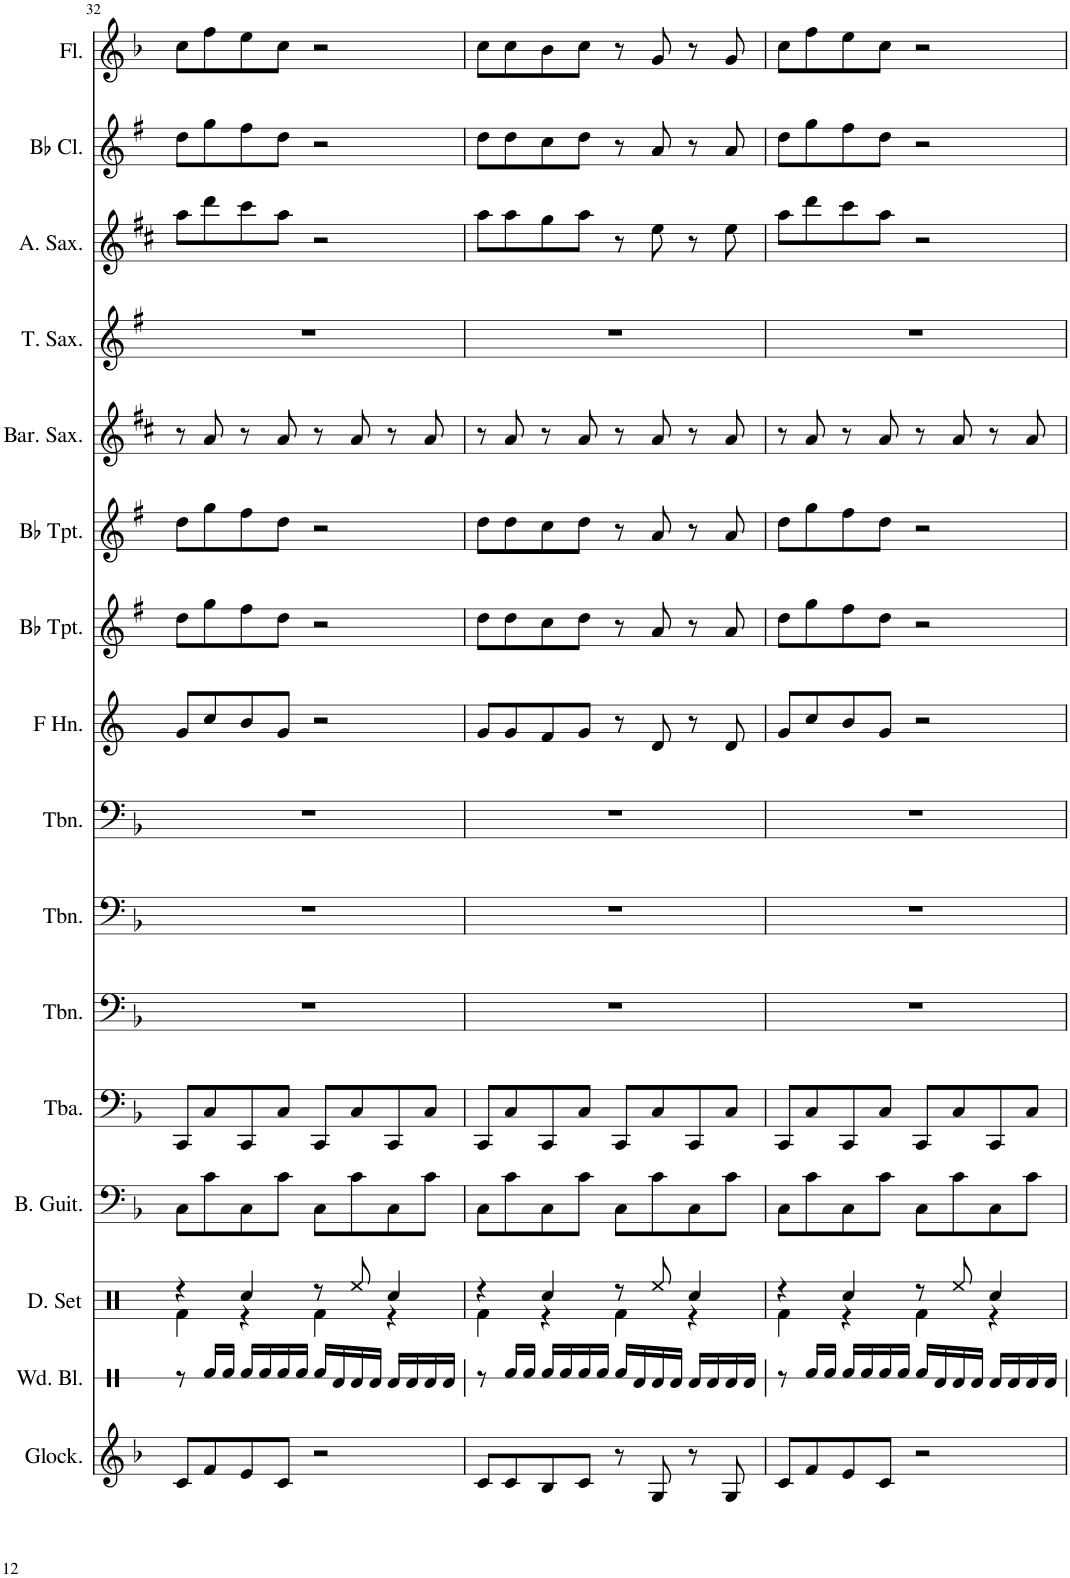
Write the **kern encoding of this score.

**kern	**kern	**kern	**kern	**kern	**kern	**kern	**kern	**kern	**kern	**kern	**kern	**kern	**kern	**kern	**kern
*part16	*part15	*part14	*part13	*part12	*part11	*part10	*part9	*part8	*part7	*part6	*part5	*part4	*part3	*part2	*part1
*staff16	*staff15	*staff14	*staff13	*staff12	*staff11	*staff10	*staff9	*staff8	*staff7	*staff6	*staff5	*staff4	*staff3	*staff2	*staff1
*I"Glockenspiel	*I"Wood Blocks	*I"Drumset	*I"Bass Guitar	*I"Tuba	*I"Trombone	*I"Trombone	*I"Trombone	*I"Horn in F	*I"Bb Trumpet	*I"Bb Trumpet	*I"Baritone Saxophone	*I"Tenor Saxophone	*I"Alto Saxophone	*I"Bb Clarinet	*I"Flute
*I'Glock.	*I'Wd. Bl.	*I'D. Set	*I'B. Guit.	*I'Tba.	*I'Tbn.	*I'Tbn.	*I'Tbn.	*	*I'Bb Tpt.	*I'Bb Tpt.	*I'Bar. Sax.	*I'T. Sax.	*I'A. Sax.	*I'Bb Cl.	*I'Fl.
!!LO:PB:g=z
*clefG2	*clefX	*clefX	*clefF4	*clefF4	*clefF4	*clefF4	*clefF4	*clefG2	*clefG2	*clefG2	*clefG2	*clefG2	*clefG2	*clefG2	*clefG2
*Trd-14c-24	*	*	*Trd7c12	*	*	*	*	*Trd4c7	*Trd1c2	*Trd1c2	*Trd12c21	*Trd8c14	*Trd5c9	*Trd1c2	*
*k[b-]	*k[]	*k[]	*k[b-]	*k[b-]	*k[b-]	*k[b-]	*k[b-]	*k[]	*k[f#]	*k[f#]	*k[f#c#]	*k[f#]	*k[f#c#]	*k[f#]	*k[b-]
*M4/4	*M4/4	*M4/4	*M4/4	*M4/4	*M4/4	*M4/4	*M4/4	*M4/4	*M4/4	*M4/4	*M4/4	*M4/4	*M4/4	*M4/4	*M4/4
=32	=32	=32	=32	=32	=32	=32	=32	=32	=32	=32	=32	=32	=32	=32	=32
*	*	*^	*	*	*	*	*	*	*	*	*	*	*	*	*
8c/L	8r	4r	4Rf\	8C\L	8CC/L	1r	1r	1r	8g/L	8dd\L	8dd\L	8r	1r	8aa\L	8dd\L	8cc\L
8f/	16Rf/LL	.	.	8c\	8C/	.	.	.	8cc/	8gg\	8gg\	8a/	.	8ddd\	8gg\	8ff\
.	16Rf/JJ	.	.	.	.	.	.	.	.	.	.	.	.	.	.	.
8e/	16Rf/LL	4Rcc/	4r	8C\	8CC/	.	.	.	8b/	8ff#\	8ff#\	8r	.	8ccc#\	8ff#\	8ee\
.	16Rf/	.	.	.	.	.	.	.	.	.	.	.	.	.	.	.
8c/J	16Rf/	.	.	8c\J	8C/J	.	.	.	8g/J	8dd\J	8dd\J	8a/	.	8aa\J	8dd\J	8cc\J
.	16Rf/JJ	.	.	.	.	.	.	.	.	.	.	.	.	.	.	.
2r	16Rf/LL	8r	4Rf\	8C\L	8CC/L	.	.	.	2r	2r	2r	8r	.	2r	2r	2r
.	16Rd/	.	.	.	.	.	.	.	.	.	.	.	.	.	.	.
.	16Rd/	8Ree/	.	8c\	8C/	.	.	.	.	.	.	8a/	.	.	.	.
.	16Rd/JJ	.	.	.	.	.	.	.	.	.	.	.	.	.	.	.
.	16Rd/LL	4Rcc/	4r	8C\	8CC/	.	.	.	.	.	.	8r	.	.	.	.
.	16Rd/	.	.	.	.	.	.	.	.	.	.	.	.	.	.	.
.	16Rd/	.	.	8c\J	8C/J	.	.	.	.	.	.	8a/	.	.	.	.
.	16Rd/JJ	.	.	.	.	.	.	.	.	.	.	.	.	.	.	.
=33	=33	=33	=33	=33	=33	=33	=33	=33	=33	=33	=33	=33	=33	=33	=33	=33
8c/L	8r	4r	4Rf\	8C\L	8CC/L	1r	1r	1r	8g/L	8dd\L	8dd\L	8r	1r	8aa\L	8dd\L	8cc\L
8c/	16Rf/LL	.	.	8c\	8C/	.	.	.	8g/	8dd\	8dd\	8a/	.	8aa\	8dd\	8cc\
.	16Rf/JJ	.	.	.	.	.	.	.	.	.	.	.	.	.	.	.
8B-/	16Rf/LL	4Rcc/	4r	8C\	8CC/	.	.	.	8f/	8cc\	8cc\	8r	.	8gg\	8cc\	8b-\
.	16Rf/	.	.	.	.	.	.	.	.	.	.	.	.	.	.	.
8c/J	16Rf/	.	.	8c\J	8C/J	.	.	.	8g/J	8dd\J	8dd\J	8a/	.	8aa\J	8dd\J	8cc\J
.	16Rf/JJ	.	.	.	.	.	.	.	.	.	.	.	.	.	.	.
8r	16Rf/LL	8r	4Rf\	8C\L	8CC/L	.	.	.	8r	8r	8r	8r	.	8r	8r	8r
.	16Rd/	.	.	.	.	.	.	.	.	.	.	.	.	.	.	.
8G/	16Rd/	8Ree/	.	8c\	8C/	.	.	.	8d/	8a/	8a/	8a/	.	8ee\	8a/	8g/
.	16Rd/JJ	.	.	.	.	.	.	.	.	.	.	.	.	.	.	.
8r	16Rd/LL	4Rcc/	4r	8C\	8CC/	.	.	.	8r	8r	8r	8r	.	8r	8r	8r
.	16Rd/	.	.	.	.	.	.	.	.	.	.	.	.	.	.	.
8G/	16Rd/	.	.	8c\J	8C/J	.	.	.	8d/	8a/	8a/	8a/	.	8ee\	8a/	8g/
.	16Rd/JJ	.	.	.	.	.	.	.	.	.	.	.	.	.	.	.
=34	=34	=34	=34	=34	=34	=34	=34	=34	=34	=34	=34	=34	=34	=34	=34	=34
8c/L	8r	4r	4Rf\	8C\L	8CC/L	1r	1r	1r	8g/L	8dd\L	8dd\L	8r	1r	8aa\L	8dd\L	8cc\L
8f/	16Rf/LL	.	.	8c\	8C/	.	.	.	8cc/	8gg\	8gg\	8a/	.	8ddd\	8gg\	8ff\
.	16Rf/JJ	.	.	.	.	.	.	.	.	.	.	.	.	.	.	.
8e/	16Rf/LL	4Rcc/	4r	8C\	8CC/	.	.	.	8b/	8ff#\	8ff#\	8r	.	8ccc#\	8ff#\	8ee\
.	16Rf/	.	.	.	.	.	.	.	.	.	.	.	.	.	.	.
8c/J	16Rf/	.	.	8c\J	8C/J	.	.	.	8g/J	8dd\J	8dd\J	8a/	.	8aa\J	8dd\J	8cc\J
.	16Rf/JJ	.	.	.	.	.	.	.	.	.	.	.	.	.	.	.
2r	16Rf/LL	8r	4Rf\	8C\L	8CC/L	.	.	.	2r	2r	2r	8r	.	2r	2r	2r
.	16Rd/	.	.	.	.	.	.	.	.	.	.	.	.	.	.	.
.	16Rd/	8Ree/	.	8c\	8C/	.	.	.	.	.	.	8a/	.	.	.	.
.	16Rd/JJ	.	.	.	.	.	.	.	.	.	.	.	.	.	.	.
.	16Rd/LL	4Rcc/	4r	8C\	8CC/	.	.	.	.	.	.	8r	.	.	.	.
.	16Rd/	.	.	.	.	.	.	.	.	.	.	.	.	.	.	.
.	16Rd/	.	.	8c\J	8C/J	.	.	.	.	.	.	8a/	.	.	.	.
.	16Rd/JJ	.	.	.	.	.	.	.	.	.	.	.	.	.	.	.
*	*	*v	*v	*	*	*	*	*	*	*	*	*	*	*	*	*
=	=	=	=	=	=	=	=	=	=	=	=	=	=	=	=
*-	*-	*-	*-	*-	*-	*-	*-	*-	*-	*-	*-	*-	*-	*-	*-
